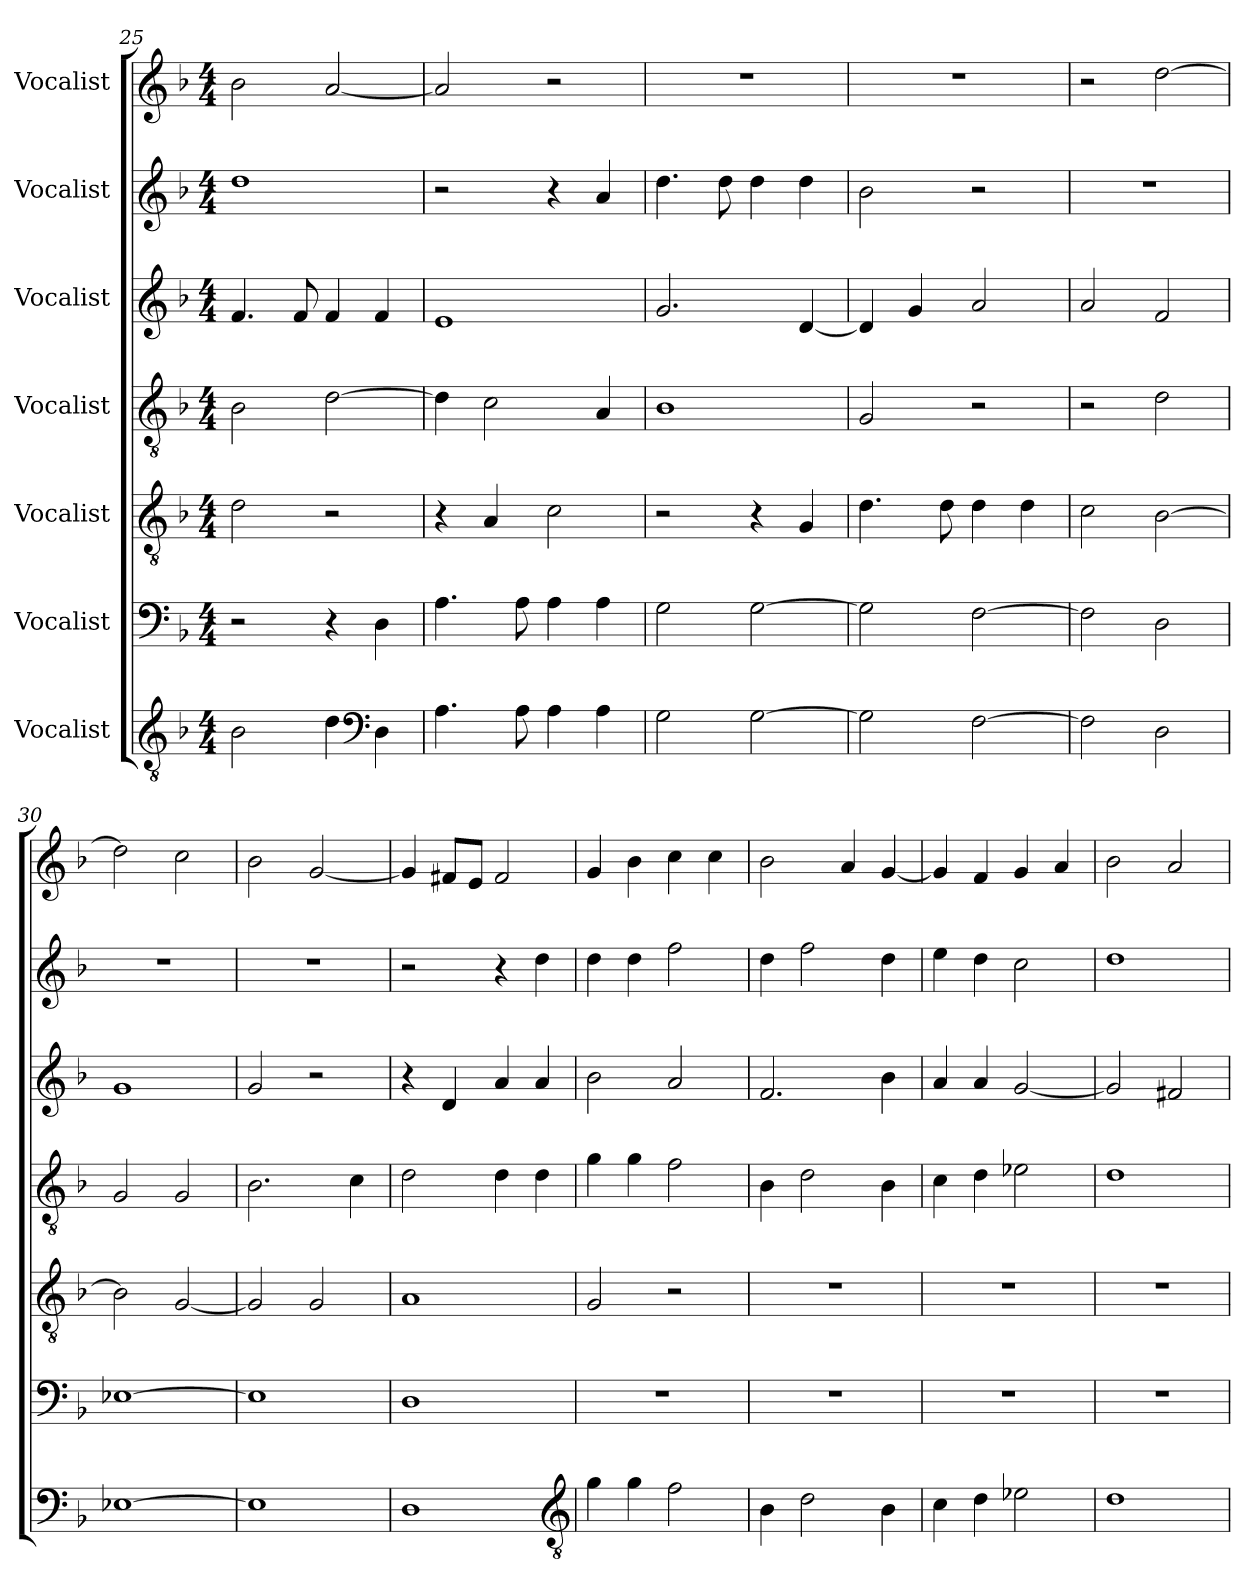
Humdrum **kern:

**kern	**kern	**kern	**kern	**kern	**kern	**kern
*part7	*part6	*part5	*part4	*part3	*part2	*part1
*staff7	*staff6	*staff5	*staff4	*staff3	*staff2	*staff1
*I"Vocalist	*I"Vocalist	*I"Vocalist	*I"Vocalist	*I"Vocalist	*I"Vocalist	*I"Vocalist
*clefGv2	*clefF4	*clefGv2	*clefGv2	*clefG2	*clefG2	*clefG2
*k[b-]	*k[b-]	*k[b-]	*k[b-]	*k[b-]	*k[b-]	*k[b-]
*M4/4	*M4/4	*M4/4	*M4/4	*M4/4	*M4/4	*M4/4
=25	=25	=25	=25	=25	=25	=25
2B-\	2r	2d\	2B-\	4.f/	1dd	2b-\
.	.	.	.	8f/	.	.
4d\	4r	2r	[2d\	4f/	.	[2a/
*clefF4	*	*	*	*	*	*
4D\	4D\	.	.	4f/	.	.
=26	=26	=26	=26	=26	=26	=26
4.A\	4.A\	4r	4d\]	1e	2r	2a/]
.	.	4A/	2c\	.	.	.
8A\	8A\	.	.	.	.	.
4A\	4A\	2c\	.	.	4r	2r
4A\	4A\	.	4A/	.	4a/	.
=27	=27	=27	=27	=27	=27	=27
2G\	2G\	2r	1B-	2.g/	4.dd\	1r
.	.	.	.	.	8dd\	.
[2G\	[2G\	4r	.	.	4dd\	.
.	.	4G/	.	[4d/	4dd\	.
=28	=28	=28	=28	=28	=28	=28
2G\]	2G\]	4.d\	2G/	4d/]	2b-\	1r
.	.	.	.	4g/	.	.
.	.	8d\	.	.	.	.
[2F\	[2F\	4d\	2r	2a/	2r	.
.	.	4d\	.	.	.	.
=29	=29	=29	=29	=29	=29	=29
2F\]	2F\]	2c\	2r	2a/	1r	2r
2D\	2D\	[2B-\	2d\	2f/	.	[2dd\
=30	=30	=30	=30	=30	=30	=30
[1E-X	[1E-X	2B-\]	2G/	1g	1r	2dd\]
.	.	[2G/	2G/	.	.	2cc\
=31	=31	=31	=31	=31	=31	=31
1E-]	1E-]	2G/]	2.B-\	2g/	1r	2b-\
.	.	2G/	.	2r	.	[2g/
.	.	.	4c\	.	.	.
=32	=32	=32	=32	=32	=32	=32
1D	1D	1A	2d\	4r	2r	4g/]
.	.	.	.	4d/	.	8f#X/L
.	.	.	.	.	.	8e/J
.	.	.	4d\	4a/	4r	2f#/
.	.	.	4d\	4a/	4dd\	.
*clefGv2	*	*	*	*	*	*
=33	=33	=33	=33	=33	=33	=33
4g\	1r	2G/	4g\	2b-\	4dd\	4g/
4g\	.	.	4g\	.	4dd\	4b-\
2f\	.	2r	2f\	2a/	2ff\	4cc\
.	.	.	.	.	.	4cc\
=34	=34	=34	=34	=34	=34	=34
4B-\	1r	1r	4B-\	2.f/	4dd\	2b-\
2d\	.	.	2d\	.	2ff\	.
.	.	.	.	.	.	4a/
4B-\	.	.	4B-\	4b-\	4dd\	[4g/
=35	=35	=35	=35	=35	=35	=35
4c\	1r	1r	4c\	4a/	4ee\	4g/]
4d\	.	.	4d\	4a/	4dd\	4f/
2e-X\	.	.	2e-X\	[2g/	2cc\	4g/
.	.	.	.	.	.	4a/
=36	=36	=36	=36	=36	=36	=36
1d	1r	1r	1d	2g/]	1dd	2b-\
.	.	.	.	2f#X/	.	2a/
=	=	=	=	=	=	=
*-	*-	*-	*-	*-	*-	*-
